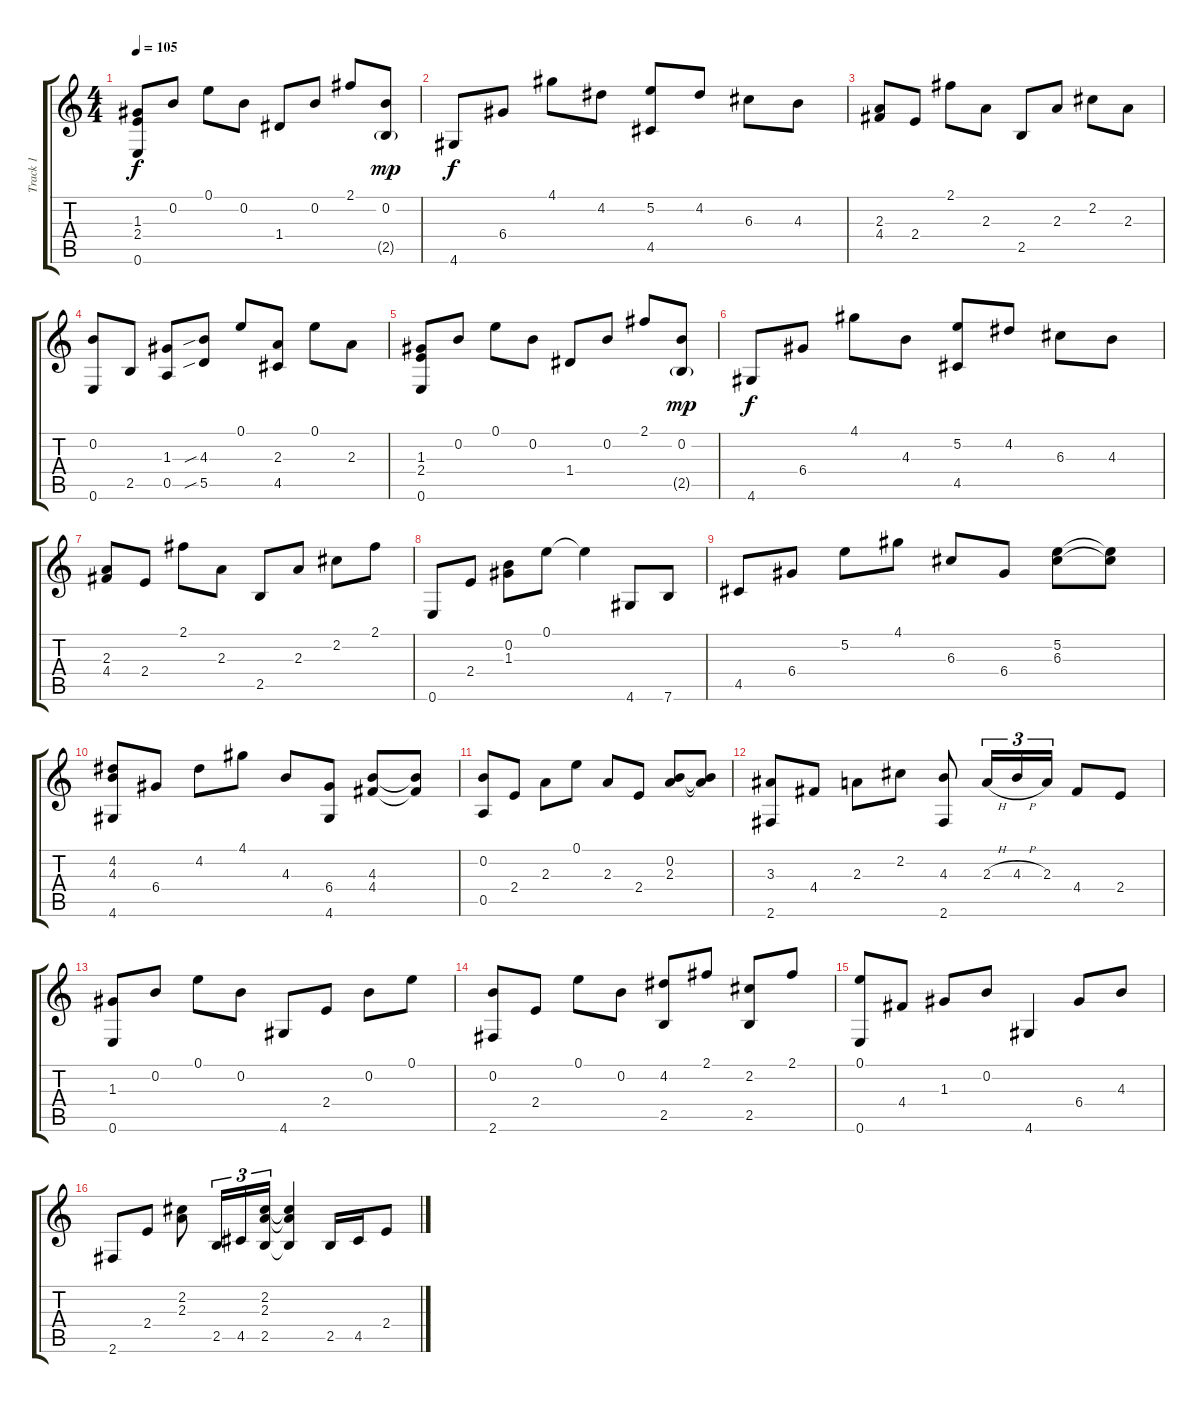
\track ("Track 1" "Track 1") {instrument acousticguitarnylon}
\staff {score tabs}
\tuning (E4 B3 G3 D3 A2 E2) {hide}
\ts (4 4)
\tempo 105
\clef g2
\ks c
(1.3 2.4 0.6).8{dy f} 0.2.8 0.1.8 0.2.8 1.4.8 0.2.8 2.1.8 (0.2 2.5{g}).8{dy mp} |
4.6.8{dy f} 6.4.8 4.1.8 4.2.8 (5.2 4.5).8 4.2.8 6.3.8 4.3.8 |
(2.3 4.4).8 2.4.8 2.1.8 2.3.8 2.5.8 2.3.8 2.2.8 2.3.8 |
(0.2 0.6).8 2.5.8 (1.3 0.5).8 (4.3{sib} 5.5{sib}).8 0.1.8 (2.3 4.5).8 0.1.8 2.3.8 |
(1.3 2.4 0.6).8 0.2.8 0.1.8 0.2.8 1.4.8 0.2.8 2.1.8 (0.2 2.5{g}).8{dy mp} |
4.6.8{dy f} 6.4.8 4.1.8 4.3.8 (5.2 4.5).8 4.2.8 6.3.8 4.3.8 |
(2.3 4.4).8 2.4.8 2.1.8 2.3.8 2.5.8 2.3.8 2.2.8 2.1.8 |
0.6.8 2.4.8 (0.2 1.3).8 0.1.8 0.1{t}.4 4.6.8 7.6.8 |
4.5.8 6.4.8 5.2.8 4.1.8 6.3.8 6.4.8 (5.2 6.3).8 (5.2{t} 6.3{t}).8 |
(4.2 4.3 4.6).8 6.4.8 4.2.8 4.1.8 4.3.8 (6.4 4.6).8 (4.3 4.4).8 (4.3{t} 4.4{t}).8 |
(0.2 0.5).8 2.4.8 2.3.8 0.1.8 2.3.8 2.4.8 (0.2 2.3).8 (0.2{t} 2.3{t}).8 |
(3.3 2.6).8 4.4.8 2.3.8 2.2.8 (4.3 2.6).8 2.3{h}.16{tu (3 2)} 4.3{h}.16{tu (3 2)} 2.3.16{tu (3 2)} 4.4.8 2.4.8 |
(1.3 0.6).8 0.2.8 0.1.8 0.2.8 4.6.8 2.4.8 0.2.8 0.1.8 |
(0.2 2.6).8 2.4.8 0.1.8 0.2.8 (4.2 2.5).8 2.1.8 (2.2 2.5).8 2.1.8 |
(0.1 0.6).8 4.4.8 1.3.8 0.2.8 4.6.4 6.4.8 4.3.8 |
2.6.8 2.4.8 (2.2 2.3).8 2.5.16{tu (3 2)} 4.5.16{tu (3 2)} (2.2 2.3 2.5).16{tu (3 2)} (2.2{t} 2.3{t} 2.5{t}).4 2.5.16 4.5.16 2.4.8
